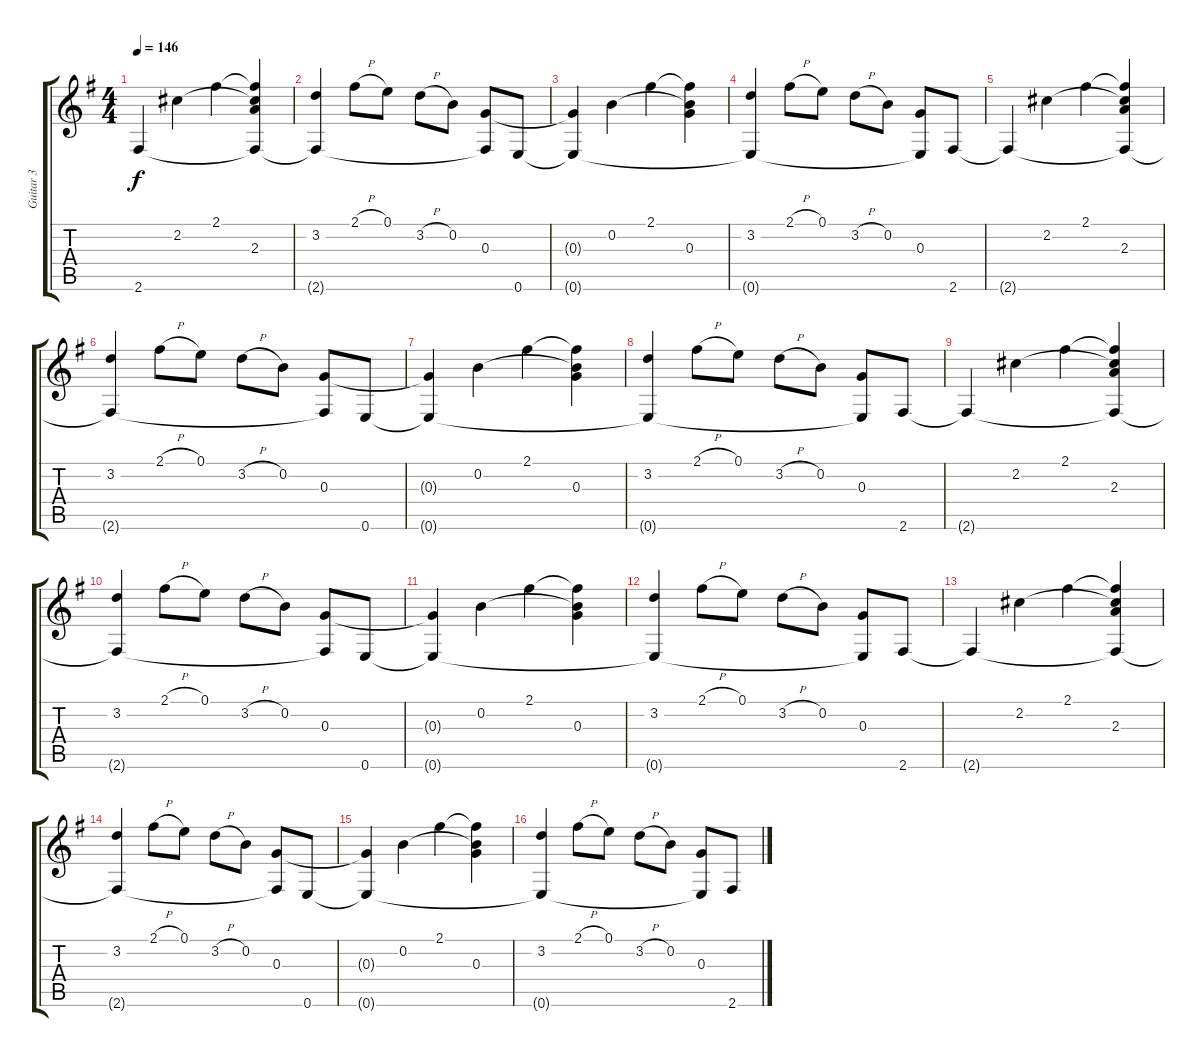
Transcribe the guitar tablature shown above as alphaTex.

\track ("Guitar 3" "Guitar 3") {instrument overdrivenguitar}
\staff {score tabs}
\tuning (E4 B3 G3 D3 A2 E2) {hide}
\ts (4 4)
\tempo 146
\clef g2
\ks g
2.6.4{dy f} 2.2.4 2.1.4 (2.1{t} 2.2{t} 2.3 2.6{t}).4 |
(3.2 2.6{t}).4 2.1{h}.8 0.1.8 3.2{h}.8 0.2.8 (0.3 2.6{t}).8 0.6.8 |
(0.3{t} 0.6{t}).4 0.2.4 2.1.4 (2.1{t} 0.2{t} 0.3).4 |
(3.2 0.6{t}).4 2.1{h}.8 0.1.8 3.2{h}.8 0.2.8 (0.3 0.6{t}).8 2.6.8 |
2.6{t}.4 2.2.4 2.1.4 (2.1{t} 2.2{t} 2.3 2.6{t}).4 |
(3.2 2.6{t}).4 2.1{h}.8 0.1.8 3.2{h}.8 0.2.8 (0.3 2.6{t}).8 0.6.8 |
(0.3{t} 0.6{t}).4 0.2.4 2.1.4 (2.1{t} 0.2{t} 0.3).4 |
(3.2 0.6{t}).4 2.1{h}.8 0.1.8 3.2{h}.8 0.2.8 (0.3 0.6{t}).8 2.6.8 |
2.6{t}.4 2.2.4 2.1.4 (2.1{t} 2.2{t} 2.3 2.6{t}).4 |
(3.2 2.6{t}).4 2.1{h}.8 0.1.8 3.2{h}.8 0.2.8 (0.3 2.6{t}).8 0.6.8 |
(0.3{t} 0.6{t}).4 0.2.4 2.1.4 (2.1{t} 0.2{t} 0.3).4 |
(3.2 0.6{t}).4 2.1{h}.8 0.1.8 3.2{h}.8 0.2.8 (0.3 0.6{t}).8 2.6.8 |
2.6{t}.4{volume 8} 2.2.4 2.1.4 (2.1{t} 2.2{t} 2.3 2.6{t}).4 |
(3.2 2.6{t}).4 2.1{h}.8 0.1.8 3.2{h}.8 0.2.8 (0.3 2.6{t}).8 0.6.8 |
(0.3{t} 0.6{t}).4 0.2.4 2.1.4 (2.1{t} 0.2{t} 0.3).4 |
(3.2 0.6{t}).4 2.1{h}.8 0.1.8 3.2{h}.8 0.2.8 (0.3 0.6{t}).8 2.6.8
